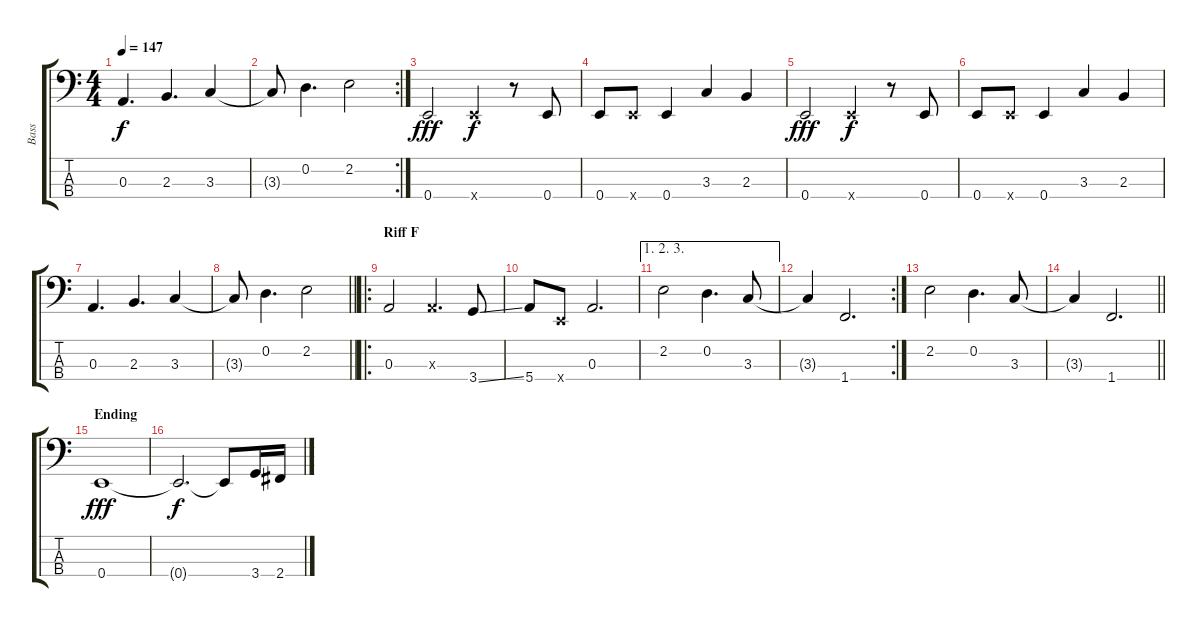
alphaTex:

\track ("Bass" "Bass") {instrument electricbassfinger}
\staff {score tabs}
\tuning (G2 D2 A1 E1) {hide}
\ts (4 4)
\tempo 147
\clef f4
\ks c
0.3.4{d dy f} 2.3.4{d} 3.3.4 |
\rc 2
3.3{t}.8 0.2.4{d} 2.2.2 |
0.4.2{dy fff} 0.4{x}.4{dy f} r.8 0.4.8 |
0.4.8 0.4{x}.8 0.4.4 3.3.4 2.3.4 |
0.4.2{dy fff} 0.4{x}.4{dy f} r.8 0.4.8 |
0.4.8 0.4{x}.8 0.4.4 3.3.4 2.3.4 |
0.3.4{d} 2.3.4{d} 3.3.4 |
\barLineRight lightlight
3.3{t}.8 0.2.4{d} 2.2.2 |
\ro
\section ("" "Riff F")
0.3.2 0.3{x}.4{d} 3.4{ss}.8 |
5.4.8 0.4{x}.8 0.3.2{d} |
\ae (1 2 3)
2.2.2 0.2.4{d} 3.3.8 |
\rc 2
3.3{t}.4 1.4.2{d} |
2.2.2 0.2.4{d} 3.3.8 |
\barLineRight lightlight
3.3{t}.4 1.4.2{d} |
\section ("" "Ending")
0.4.1{dy fff} |
0.4{t}.2{d dy f} 0.4{t}.8 3.4.16 2.4.16
